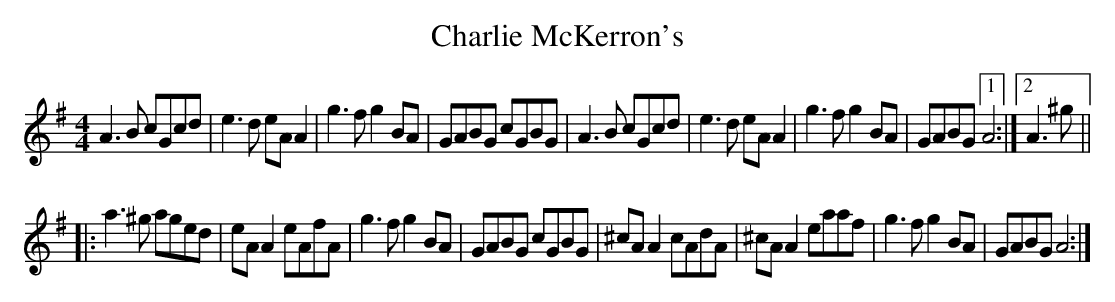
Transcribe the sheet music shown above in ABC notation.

X:1
T:Charlie McKerron's
M:4/4
K:A dorian
A3B cGcd | e3d eAA2 | g3f g2BA | GABG cGBG |\
A3B cGcd | e3d eAA2 | g3f g2BA | GABG [1A4 :| [2 A3^g ||
|: a3^g aged | eAA2 eAfA | g3f g2BA | GABG cGBG | ^cAA2 cAdA | ^cAA2 eaaf | g3f g2BA | GABG A4 :|
